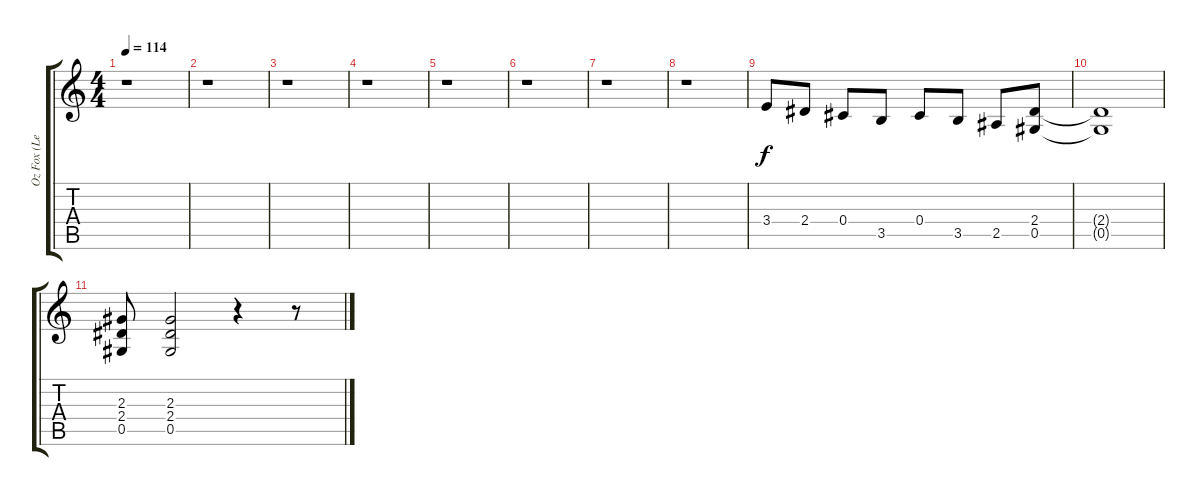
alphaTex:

\track ("Oz Fox (Lead 2)" "Oz Fox (Le") {instrument distortionguitar}
\staff {score tabs}
\tuning (Eb4 Bb3 Gb3 Db3 Ab2 Db2) {hide}
\ts (4 4)
\tempo 114
\clef g2
\ks c
r.1{dy f} |
r.1 |
r.1 |
r.1 |
r.1 |
r.1 |
r.1 |
r.1 |
3.4.8 2.4.8 0.4.8 3.5.8 0.4.8 3.5.8 2.5.8 (2.4 0.5).8 |
(2.4{t} 0.5{t}).1 |
(2.3 2.4 0.5).8 (2.3 2.4 0.5).2 r.4 r.8
